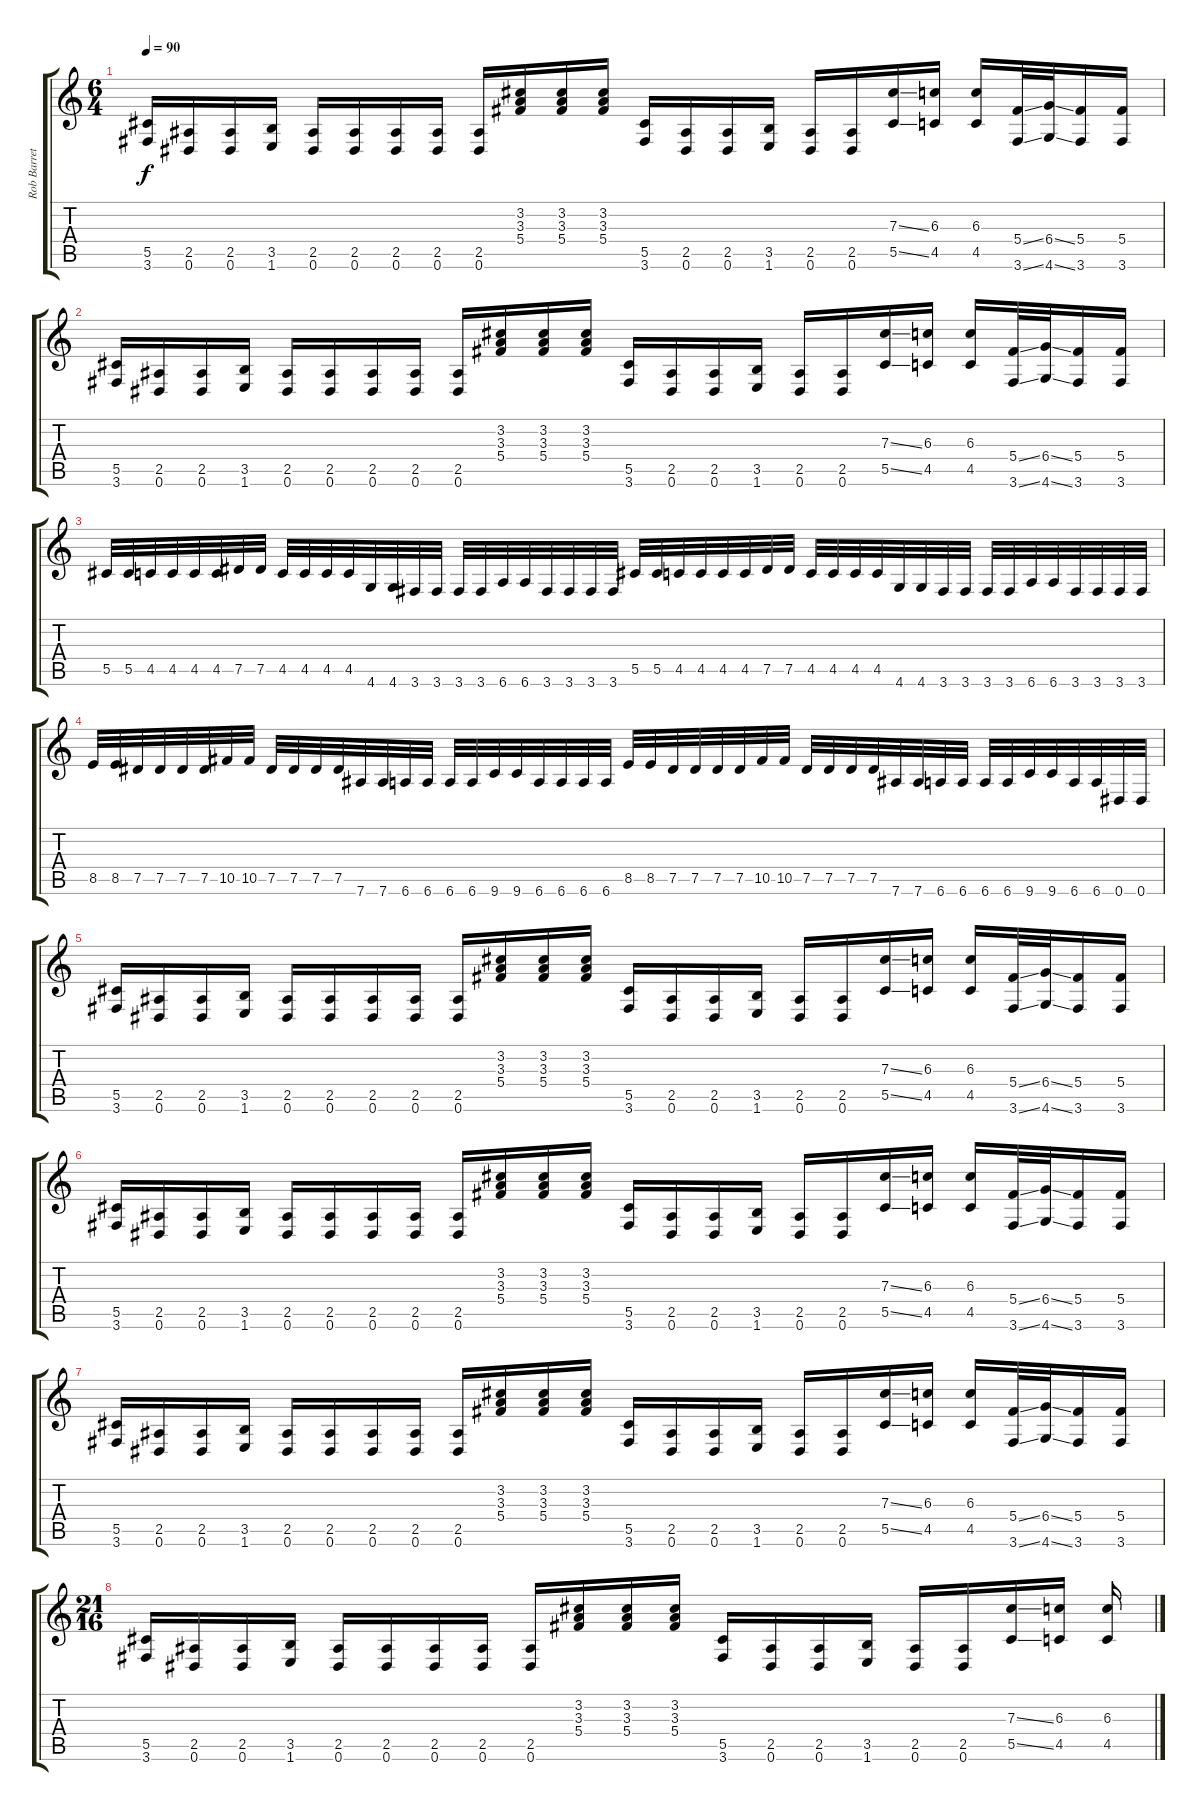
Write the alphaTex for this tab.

\track ("Rob Barret" "Rob Barret") {instrument distortionguitar}
\staff {score tabs}
\tuning (Eb4 Bb3 Gb3 Db3 Ab2 Eb2) {hide}
\ts (6 4)
\tempo 90
\clef g2
\ks c
(5.5 3.6).16{dy f} (2.5 0.6).16 (2.5 0.6).16 (3.5 1.6).16 (2.5 0.6).16 (2.5 0.6).16 (2.5 0.6).16 (2.5 0.6).16 (2.5 0.6).16 (3.2 3.3 5.4).16 (3.2 3.3 5.4).16 (3.2 3.3 5.4).16 (5.5 3.6).16 (2.5 0.6).16 (2.5 0.6).16 (3.5 1.6).16 (2.5 0.6).16 (2.5 0.6).16 (7.3{ss} 5.5{ss}).16 (6.3 4.5).16 (6.3 4.5).16 (5.4{ss} 3.6{ss}).32 (6.4{ss} 4.6{ss}).32 (5.4 3.6).16 (5.4 3.6).16 |
(5.5 3.6).16 (2.5 0.6).16 (2.5 0.6).16 (3.5 1.6).16 (2.5 0.6).16 (2.5 0.6).16 (2.5 0.6).16 (2.5 0.6).16 (2.5 0.6).16 (3.2 3.3 5.4).16 (3.2 3.3 5.4).16 (3.2 3.3 5.4).16 (5.5 3.6).16 (2.5 0.6).16 (2.5 0.6).16 (3.5 1.6).16 (2.5 0.6).16 (2.5 0.6).16 (7.3{ss} 5.5{ss}).16 (6.3 4.5).16 (6.3 4.5).16 (5.4{ss} 3.6{ss}).32 (6.4{ss} 4.6{ss}).32 (5.4 3.6).16 (5.4 3.6).16 |
5.5.32 5.5.32 4.5.32 4.5.32 4.5.32 4.5.32 7.5.32 7.5.32 4.5.32 4.5.32 4.5.32 4.5.32 4.6.32 4.6.32 3.6.32 3.6.32 3.6.32 3.6.32 6.6.32 6.6.32 3.6.32 3.6.32 3.6.32 3.6.32 5.5.32 5.5.32 4.5.32 4.5.32 4.5.32 4.5.32 7.5.32 7.5.32 4.5.32 4.5.32 4.5.32 4.5.32 4.6.32 4.6.32 3.6.32 3.6.32 3.6.32 3.6.32 6.6.32 6.6.32 3.6.32 3.6.32 3.6.32 3.6.32 |
8.5.32 8.5.32 7.5.32 7.5.32 7.5.32 7.5.32 10.5.32 10.5.32 7.5.32 7.5.32 7.5.32 7.5.32 7.6.32 7.6.32 6.6.32 6.6.32 6.6.32 6.6.32 9.6.32 9.6.32 6.6.32 6.6.32 6.6.32 6.6.32 8.5.32 8.5.32 7.5.32 7.5.32 7.5.32 7.5.32 10.5.32 10.5.32 7.5.32 7.5.32 7.5.32 7.5.32 7.6.32 7.6.32 6.6.32 6.6.32 6.6.32 6.6.32 9.6.32 9.6.32 6.6.32 6.6.32 0.6.32 0.6.32 |
(5.5 3.6).16 (2.5 0.6).16 (2.5 0.6).16 (3.5 1.6).16 (2.5 0.6).16 (2.5 0.6).16 (2.5 0.6).16 (2.5 0.6).16 (2.5 0.6).16 (3.2 3.3 5.4).16 (3.2 3.3 5.4).16 (3.2 3.3 5.4).16 (5.5 3.6).16 (2.5 0.6).16 (2.5 0.6).16 (3.5 1.6).16 (2.5 0.6).16 (2.5 0.6).16 (7.3{ss} 5.5{ss}).16 (6.3 4.5).16 (6.3 4.5).16 (5.4{ss} 3.6{ss}).32 (6.4{ss} 4.6{ss}).32 (5.4 3.6).16 (5.4 3.6).16 |
(5.5 3.6).16 (2.5 0.6).16 (2.5 0.6).16 (3.5 1.6).16 (2.5 0.6).16 (2.5 0.6).16 (2.5 0.6).16 (2.5 0.6).16 (2.5 0.6).16 (3.2 3.3 5.4).16 (3.2 3.3 5.4).16 (3.2 3.3 5.4).16 (5.5 3.6).16 (2.5 0.6).16 (2.5 0.6).16 (3.5 1.6).16 (2.5 0.6).16 (2.5 0.6).16 (7.3{ss} 5.5{ss}).16 (6.3 4.5).16 (6.3 4.5).16 (5.4{ss} 3.6{ss}).32 (6.4{ss} 4.6{ss}).32 (5.4 3.6).16 (5.4 3.6).16 |
(5.5 3.6).16 (2.5 0.6).16 (2.5 0.6).16 (3.5 1.6).16 (2.5 0.6).16 (2.5 0.6).16 (2.5 0.6).16 (2.5 0.6).16 (2.5 0.6).16 (3.2 3.3 5.4).16 (3.2 3.3 5.4).16 (3.2 3.3 5.4).16 (5.5 3.6).16 (2.5 0.6).16 (2.5 0.6).16 (3.5 1.6).16 (2.5 0.6).16 (2.5 0.6).16 (7.3{ss} 5.5{ss}).16 (6.3 4.5).16 (6.3 4.5).16 (5.4{ss} 3.6{ss}).32 (6.4{ss} 4.6{ss}).32 (5.4 3.6).16 (5.4 3.6).16 |
\ts (21 16)
(5.5 3.6).16 (2.5 0.6).16 (2.5 0.6).16 (3.5 1.6).16 (2.5 0.6).16 (2.5 0.6).16 (2.5 0.6).16 (2.5 0.6).16 (2.5 0.6).16 (3.2 3.3 5.4).16 (3.2 3.3 5.4).16 (3.2 3.3 5.4).16 (5.5 3.6).16 (2.5 0.6).16 (2.5 0.6).16 (3.5 1.6).16 (2.5 0.6).16 (2.5 0.6).16 (7.3{ss} 5.5{ss}).16 (6.3 4.5).16 (6.3 4.5).16
